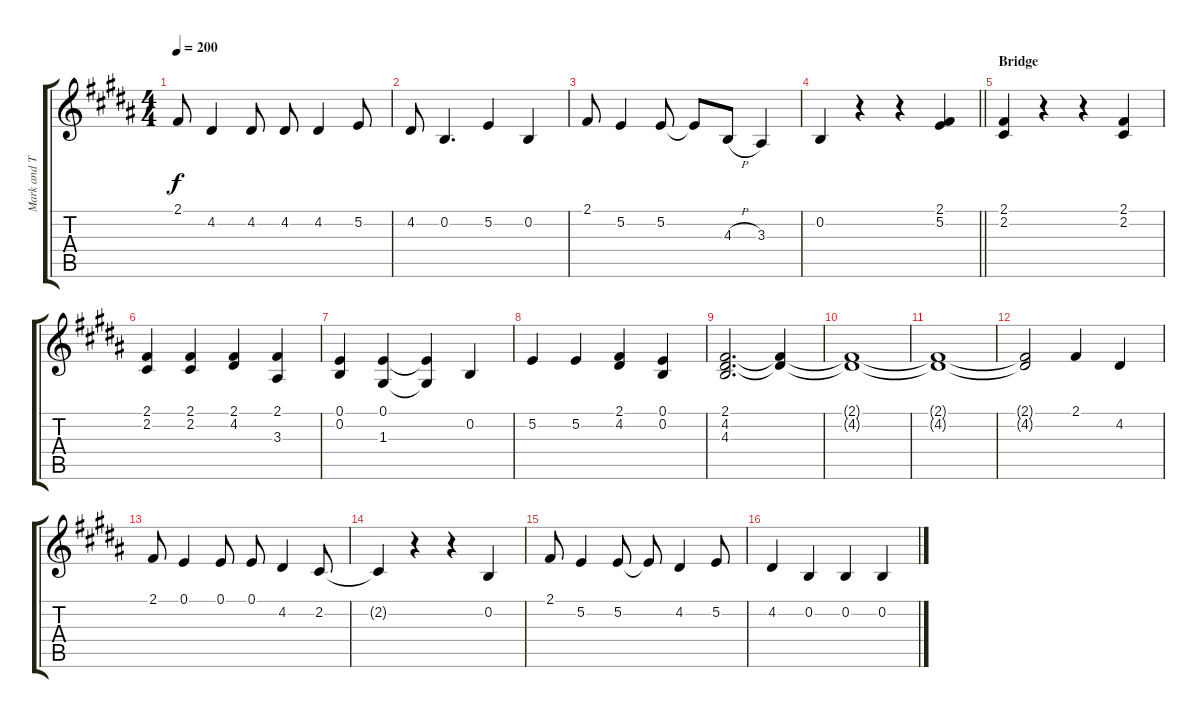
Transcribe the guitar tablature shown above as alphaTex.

\track ("Mark and Tom (Vocal)" "Mark and T") {instrument oboe}
\staff {score tabs}
\tuning (E4 B3 G3 D3 A2 E2) {hide}
\ts (4 4)
\tempo 200
\clef g2
\ks b
2.1.8{dy f} 4.2.4 4.2.8 4.2.8 4.2.4 5.2.8 |
4.2.8 0.2.4{d} 5.2.4 0.2.4 |
2.1.8 5.2.4 5.2.8 5.2{t}.8 4.3{h}.8 3.3.4 |
\barLineRight lightlight
0.2.4 r.4 r.4 (2.1 5.2).4 |
\section ("" "Bridge")
(2.1 2.2).4 r.4 r.4 (2.1 2.2).4 |
(2.1 2.2).4 (2.1 2.2).4 (2.1 4.2).4 (2.1 3.3).4 |
(0.1 0.2).4 (0.1 1.3).4 (0.1{t} 1.3{t}).4 0.2.4 |
5.2.4 5.2.4 (2.1 4.2).4 (0.1 0.2).4 |
(2.1 4.2 4.3).2{d} (2.1{t} 4.2{t}).4 |
(2.1{t} 4.2{t}).1 |
(2.1{t} 4.2{t}).1 |
(2.1{t} 4.2{t}).2 2.1.4 4.2.4 |
2.1.8 0.1.4 0.1.8 0.1.8 4.2.4 2.2.8 |
2.2{t}.4 r.4 r.4 0.2.4 |
2.1.8 5.2.4 5.2.8 5.2{t}.8 4.2.4 5.2.8 |
4.2.4 0.2.4 0.2.4 0.2.4
